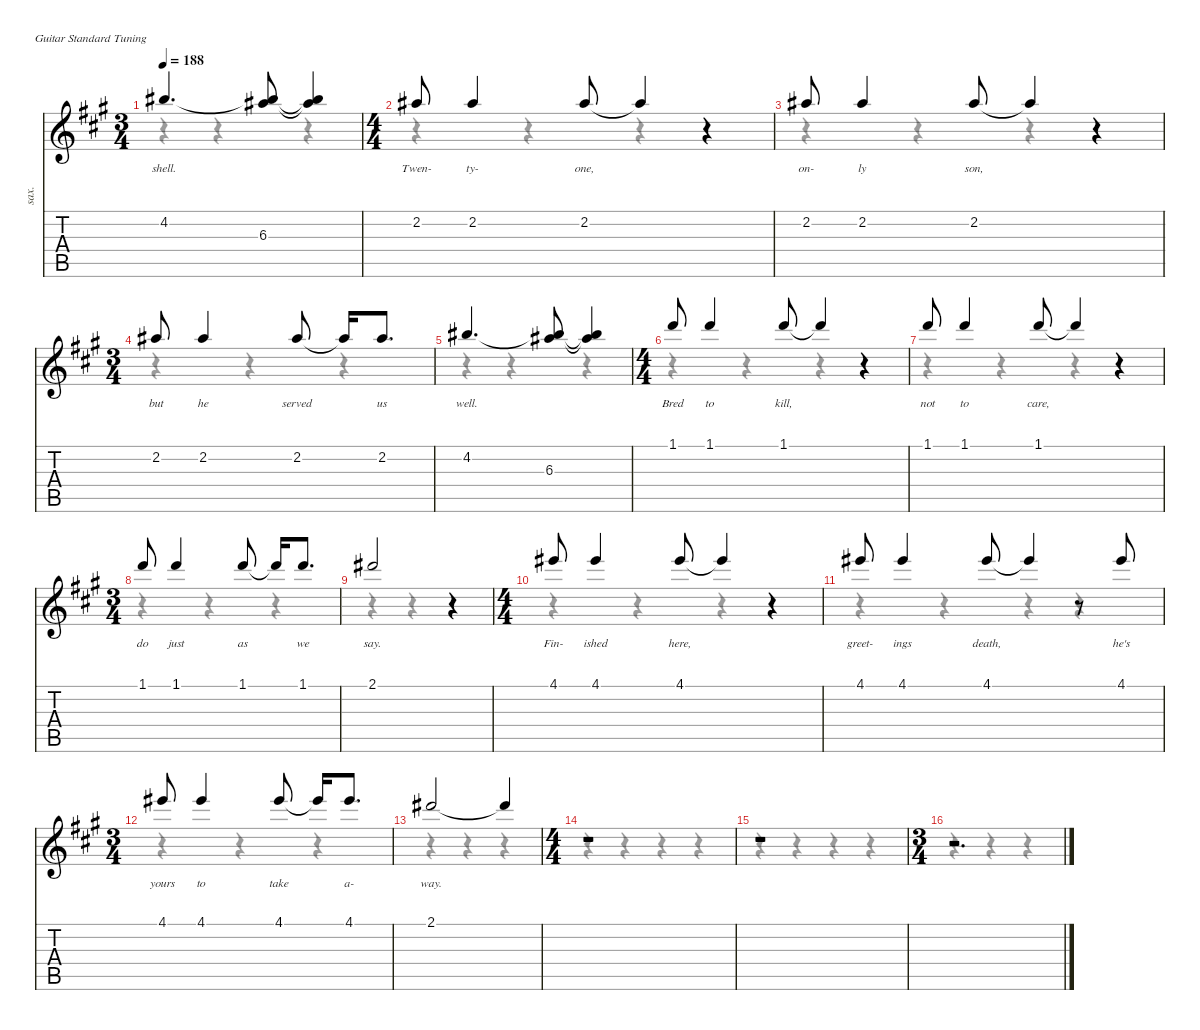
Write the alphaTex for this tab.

\defaultSystemsLayout 4
\hideDynamics
\bracketExtendMode nobrackets
\otherSystemsTrackNameOrientation horizontal
\track ("James Hetfield (Vocals)" "sax.") {instrument baritonesax}
\staff {score tabs}
\tuning (E4 B3 G3 D3 A2 E2)
\displaytranspose 21
\voice
\ts (3 4)
\tempo 188
\clef g2
\ks a
4.2{acc #}.4{d lyrics (0 "shell.") lyrics (1 "") lyrics (2 "") lyrics (3 "") lyrics (4 "") dy f beam Up} (6.3{acc #} 4.2{t acc #}).8{lyrics (0 " ") lyrics (1 "") lyrics (2 "") lyrics (3 "") lyrics (4 "") dy mp beam Up} (4.2{t acc #} 6.3{t acc #}).4{dy f beam Up} |
\ts (4 4)
\beaming (8 2 2 2 2)
2.2{acc #}.8{lyrics (0 "Twen-") lyrics (1 "") lyrics (2 "") lyrics (3 "") lyrics (4 "") beam Up} 2.2{acc #}.4{lyrics (0 "ty-") lyrics (1 "") lyrics (2 "") lyrics (3 "") lyrics (4 "") beam Up} 2.2{acc #}.8{lyrics (0 "one,") lyrics (1 "") lyrics (2 "") lyrics (3 "") lyrics (4 "") beam Up} 2.2{t acc #}.4{beam Up} r.4{beam Up} |
2.2{acc #}.8{lyrics (0 "on-") lyrics (1 "") lyrics (2 "") lyrics (3 "") lyrics (4 "") beam Up} 2.2{acc #}.4{lyrics (0 "ly") lyrics (1 "") lyrics (2 "") lyrics (3 "") lyrics (4 "") beam Up} 2.2{acc #}.8{lyrics (0 "son,") lyrics (1 "") lyrics (2 "") lyrics (3 "") lyrics (4 "") beam Up} 2.2{t acc #}.4{beam Up} r.4{beam Up} |
\ts (3 4)
\beaming (8 3 1 1 1)
2.2{acc #}.8{lyrics (0 "but") lyrics (1 "") lyrics (2 "") lyrics (3 "") lyrics (4 "") beam Up} 2.2{acc #}.4{lyrics (0 "he") lyrics (1 "") lyrics (2 "") lyrics (3 "") lyrics (4 "") beam Up} 2.2{acc #}.8{lyrics (0 "served") lyrics (1 "") lyrics (2 "") lyrics (3 "") lyrics (4 "") beam Up} 2.2{t acc #}.16{beam Up} 2.2{acc #}.8{d lyrics (0 "us") lyrics (1 "") lyrics (2 "") lyrics (3 "") lyrics (4 "") beam Up} |
4.2{acc #}.4{d lyrics (0 "well.") lyrics (1 "") lyrics (2 "") lyrics (3 "") lyrics (4 "") beam Up} (6.3{acc #} 4.2{t acc #}).8{lyrics (0 " ") lyrics (1 "") lyrics (2 "") lyrics (3 "") lyrics (4 "") dy mp beam Up} (4.2{t acc #} 6.3{t acc #}).4{dy f beam Up} |
\ts (4 4)
\beaming (8 2 2 2 2)
1.1{acc forcenatural}.8{lyrics (0 "Bred") lyrics (1 "") lyrics (2 "") lyrics (3 "") lyrics (4 "") beam Up} 1.1{acc forcenatural}.4{lyrics (0 "to") lyrics (1 "") lyrics (2 "") lyrics (3 "") lyrics (4 "") beam Up} 1.1{acc forcenatural}.8{lyrics (0 "kill,") lyrics (1 "") lyrics (2 "") lyrics (3 "") lyrics (4 "") beam Up} 1.1{t acc forcenatural}.4{beam Up} r.4{beam Up} |
1.1{acc forcenatural}.8{lyrics (0 "not") lyrics (1 "") lyrics (2 "") lyrics (3 "") lyrics (4 "") beam Up} 1.1{acc forcenatural}.4{lyrics (0 "to") lyrics (1 "") lyrics (2 "") lyrics (3 "") lyrics (4 "") beam Up} 1.1{acc forcenatural}.8{lyrics (0 "care,") lyrics (1 "") lyrics (2 "") lyrics (3 "") lyrics (4 "") beam Up} 1.1{t acc forcenatural}.4{beam Up} r.4{beam Up} |
\ts (3 4)
\beaming (8 3 1 1 1)
1.1{acc forcenatural}.8{lyrics (0 "do") lyrics (1 "") lyrics (2 "") lyrics (3 "") lyrics (4 "") beam Up} 1.1{acc forcenatural}.4{lyrics (0 "just") lyrics (1 "") lyrics (2 "") lyrics (3 "") lyrics (4 "") beam Up} 1.1{acc forcenatural}.8{lyrics (0 "as") lyrics (1 "") lyrics (2 "") lyrics (3 "") lyrics (4 "") beam Up} 1.1{t acc forcenatural}.16{beam Up} 1.1{acc forcenatural}.8{d lyrics (0 "we") lyrics (1 "") lyrics (2 "") lyrics (3 "") lyrics (4 "") beam Up} |
2.1{acc #}.2{lyrics (0 "say.") lyrics (1 "") lyrics (2 "") lyrics (3 "") lyrics (4 "") beam Up} r.4{beam Up} |
\ts (4 4)
\beaming (8 2 2 2 2)
4.1{acc #}.8{lyrics (0 "Fin-") lyrics (1 "") lyrics (2 "") lyrics (3 "") lyrics (4 "") beam Up} 4.1{acc #}.4{lyrics (0 "ished") lyrics (1 "") lyrics (2 "") lyrics (3 "") lyrics (4 "") beam Up} 4.1{acc #}.8{lyrics (0 "here,") lyrics (1 "") lyrics (2 "") lyrics (3 "") lyrics (4 "") beam Up} 4.1{t acc #}.4{beam Up} r.4{beam Up} |
4.1{acc #}.8{lyrics (0 "greet-") lyrics (1 "") lyrics (2 "") lyrics (3 "") lyrics (4 "") beam Up} 4.1{acc #}.4{lyrics (0 "ings") lyrics (1 "") lyrics (2 "") lyrics (3 "") lyrics (4 "") beam Up} 4.1{acc #}.8{lyrics (0 "death,") lyrics (1 "") lyrics (2 "") lyrics (3 "") lyrics (4 "") beam Up} 4.1{t acc #}.4{beam Up} r.8{beam Up} 4.1{acc #}.8{lyrics (0 "he's") lyrics (1 "") lyrics (2 "") lyrics (3 "") lyrics (4 "") beam Up} |
\ts (3 4)
\beaming (8 3 1 1 1)
4.1{acc #}.8{lyrics (0 "yours") lyrics (1 "") lyrics (2 "") lyrics (3 "") lyrics (4 "") beam Up} 4.1{acc #}.4{lyrics (0 "to") lyrics (1 "") lyrics (2 "") lyrics (3 "") lyrics (4 "") beam Up} 4.1{acc #}.8{lyrics (0 "take") lyrics (1 "") lyrics (2 "") lyrics (3 "") lyrics (4 "") beam Up} 4.1{t acc #}.16{beam Up} 4.1{acc #}.8{d lyrics (0 "a-") lyrics (1 "") lyrics (2 "") lyrics (3 "") lyrics (4 "") beam Up} |
2.1{acc #}.2{lyrics (0 "way.") lyrics (1 "") lyrics (2 "") lyrics (3 "") lyrics (4 "") beam Up} 2.1{t acc #}.4{beam Up} |
\ts (4 4)
\beaming (8 2 2 2 2)
r.1{beam Up} |
r.1{beam Up} |
\ts (3 4)
\beaming (8 3 1 1 1)
r.2{d beam Up}
\voice
\clef g2
\ottava regular
\simile none
\ks a
r.4{dy mf beam Down} r.4{beam Down} r.4{beam Down} |
r.4{beam Down} r.4{beam Down} r.4{beam Down} r.4{beam Down} |
r.4{beam Down} r.4{beam Down} r.4{beam Down} r.4{beam Down} |
r.4{beam Down} r.4{beam Down} r.4{beam Down} |
r.4{beam Down} r.4{beam Down} r.4{beam Down} |
r.4{beam Down} r.4{beam Down} r.4{beam Down} r.4{beam Down} |
r.4{beam Down} r.4{beam Down} r.4{beam Down} r.4{beam Down} |
r.4{beam Down} r.4{beam Down} r.4{beam Down} |
r.4{beam Down} r.4{beam Down} r.4{beam Down} |
r.4{beam Down} r.4{beam Down} r.4{beam Down} r.4{beam Down} |
r.4{beam Down} r.4{beam Down} r.4{beam Down} r.4{beam Down} |
r.4{beam Down} r.4{beam Down} r.4{beam Down} |
r.4{beam Down} r.4{beam Down} r.4{beam Down} |
r.4{beam Down} r.4{beam Down} r.4{beam Down} r.4{beam Down} |
r.4{beam Down} r.4{beam Down} r.4{beam Down} r.4{beam Down} |
r.4{beam Down} r.4{beam Down} r.4{beam Down}
